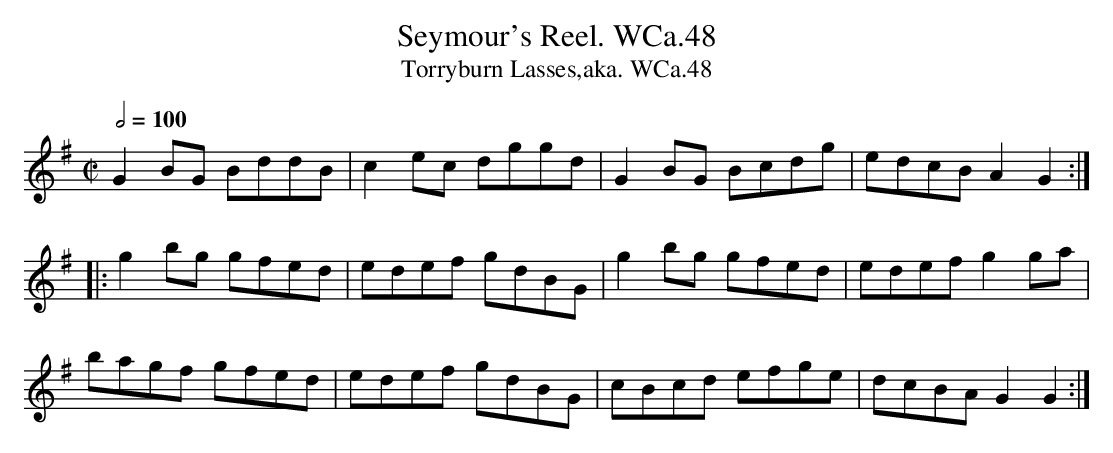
X:1
T:Seymour's Reel. WCa.48
T:Torryburn Lasses,aka. WCa.48
M:C|
L:1/8
Q:1/2=100
K:G
G2BG BddB|c2ec dggd|G2BG Bcdg|edcBA2G2:|
|:g2bg gfed|edef gdBG|g2bg gfed|edefg2ga|
bagf gfed|edef gdBG|cBcd efge|dcBAG2G2:|
